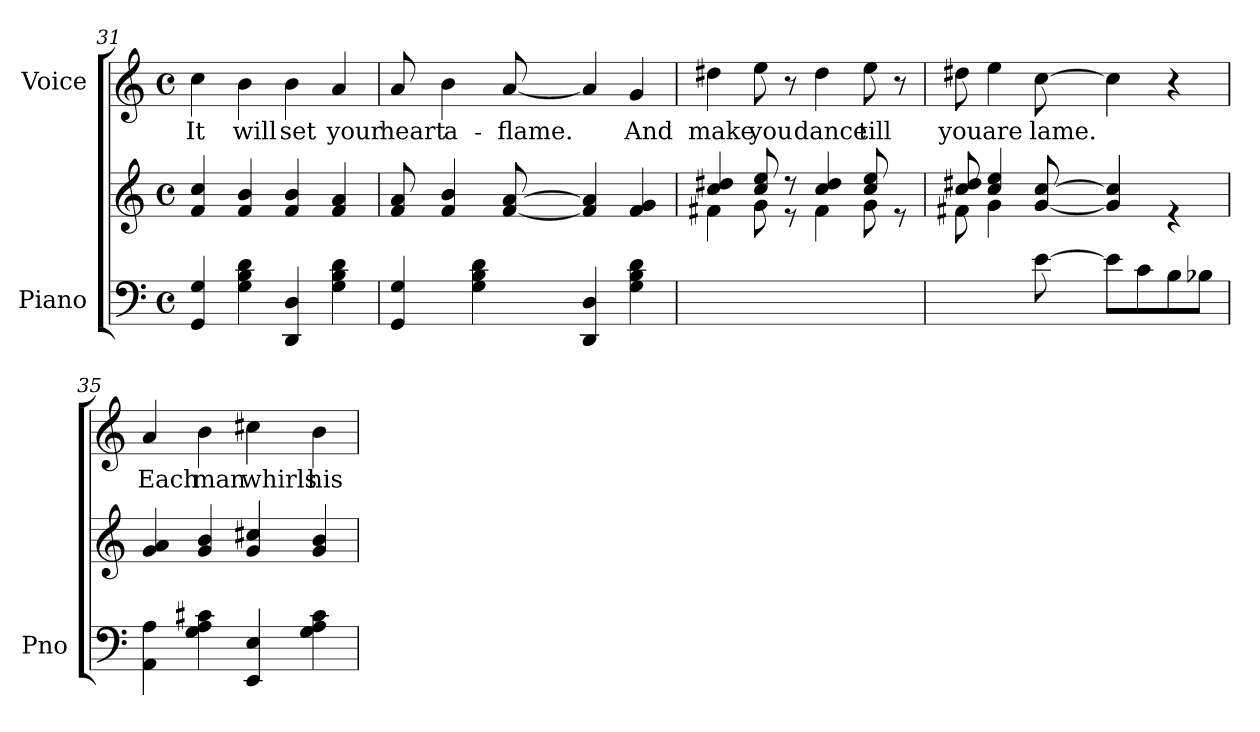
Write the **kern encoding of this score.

**kern	**kern	**kern	**text
*part2	*part2	*part1	*part1
*staff3	*staff2	*staff1	*staff1
*I"Piano	*	*I"Voice	*
*I'Pno	*	*	*
*clefF4	*clefG2	*clefG2	*
*k[]	*k[]	*k[]	*
*M4/4	*M4/4	*M4/4	*
*met(c)	*met(c)	*met(c)	*
=31	=31	=31	=31
!	!	!	!LO:LY:b
4GG/ 4G/	4f/ 4cc/	4cc\	It
!	!	!	!LO:LY:b
4G\ 4B\ 4d\	4f/ 4b/	4b\	will
!	!	!	!LO:LY:b
4DD/ 4D/	4f/ 4b/	4b\	set
!	!	!	!LO:LY:b
4G\ 4B\ 4d\	4f/ 4a/	4a/	your
!!LO:LB:g=z
=32	=32	=32	=32
!	!	!	!LO:LY:b
4GG/ 4G/	8f/ 8a/	8a/	heart
!	!	!	!LO:LY:b
.	4f/ 4b/	4b\	a-
4G\ 4B\ 4d\	.	.	.
!	!	!	!LO:LY:b
.	[8f/ [8a/	[8a/	-flame.
4DD/ 4D/	4f/] 4a/]	4a/]	.
!	!	!	!LO:LY:b
4G\ 4B\ 4d\	4f/ 4g/	4g/	And
=33	=33	=33	=33
*	*^	*	*
!	!	!	!	!LO:LY:b
1ryy	4cc/ 4dd#X/	4f#X\	4dd#X\	make
!	!	!	!	!LO:LY:b
.	8cc/ 8ee/	8g\	8ee\	you
.	8r	8r	8r	.
!	!	!	!	!LO:LY:b
.	4cc/ 4dd#/	4f#\	4dd#\	dance
!	!	!	!	!LO:LY:b
.	8cc/ 8ee/	8g\	8ee\	till
.	8re	8ryy	8r	.
=34	=34	=34	=34	=34
!	!	!	!	!LO:LY:b
4.ryy	8cc/ 8dd#X/	8f#X\	8dd#X\	you
!	!	!	!	!LO:LY:b
.	4cc/ 4ee/	4g\	4ee\	are
!	!	!	!	!LO:LY:b
[8e\	[8g/ [8cc/	2ryy	[8cc\	lame.
8e\L]	4g/] 4cc/]	.	4cc\]	.
8c\	.	.	.	.
8B\	4re	.	4r	.
8B-X\J	.	8ryy	.	.
=35	=35	=35	=35	=35
!	!	!	!	!LO:LY:b
*	*v	*v	*	*
4AA\ 4A\	4g/ 4a/	4a/	Each
!	!	!	!LO:LY:b
4G\ 4A\ 4c#X\	4g/ 4b/	4b\	man
!	!	!	!LO:LY:b
4EE/ 4E/	4g/ 4cc#X/	4cc#X\	whirls
!	!	!	!LO:LY:b
4G\ 4A\ 4c#\	4g/ 4b/	4b\	his
=	=	=	=
*-	*-	*-	*-
